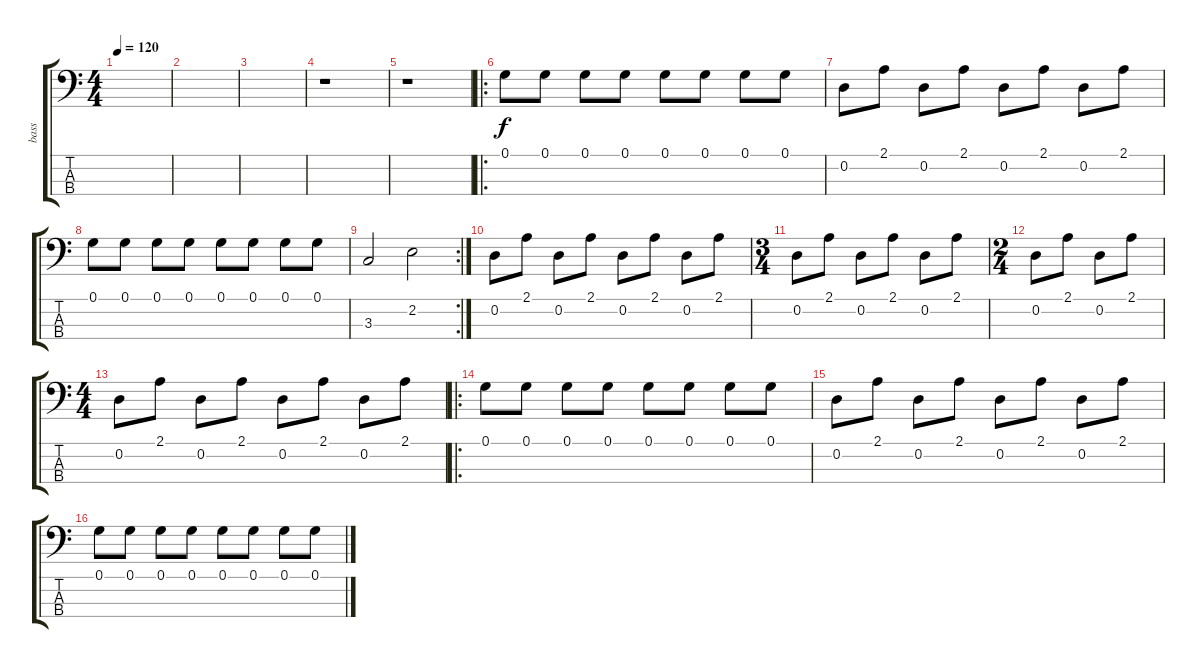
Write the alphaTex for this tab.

\track ("bass" "bass") {instrument electricbassfinger}
\staff {score tabs}
\tuning (G2 D2 A1 E1) {hide}
\ts (4 4)
\tempo 120
\clef f4
\ks c
|
|
|
r.1 |
r.1 |
\ro
0.1.8 0.1.8 0.1.8 0.1.8 0.1.8 0.1.8 0.1.8 0.1.8 |
0.2.8 2.1.8 0.2.8 2.1.8 0.2.8 2.1.8 0.2.8 2.1.8 |
0.1.8 0.1.8 0.1.8 0.1.8 0.1.8 0.1.8 0.1.8 0.1.8 |
\rc 2
3.3.2 2.2.2 |
0.2.8 2.1.8 0.2.8 2.1.8 0.2.8 2.1.8 0.2.8 2.1.8 |
\ts (3 4)
0.2.8 2.1.8 0.2.8 2.1.8 0.2.8 2.1.8 |
\ts (2 4)
0.2.8 2.1.8 0.2.8 2.1.8 |
\ts (4 4)
0.2.8 2.1.8 0.2.8 2.1.8 0.2.8 2.1.8 0.2.8 2.1.8 |
\ro
0.1.8 0.1.8 0.1.8 0.1.8 0.1.8 0.1.8 0.1.8 0.1.8 |
0.2.8 2.1.8 0.2.8 2.1.8 0.2.8 2.1.8 0.2.8 2.1.8 |
0.1.8 0.1.8 0.1.8 0.1.8 0.1.8 0.1.8 0.1.8 0.1.8
